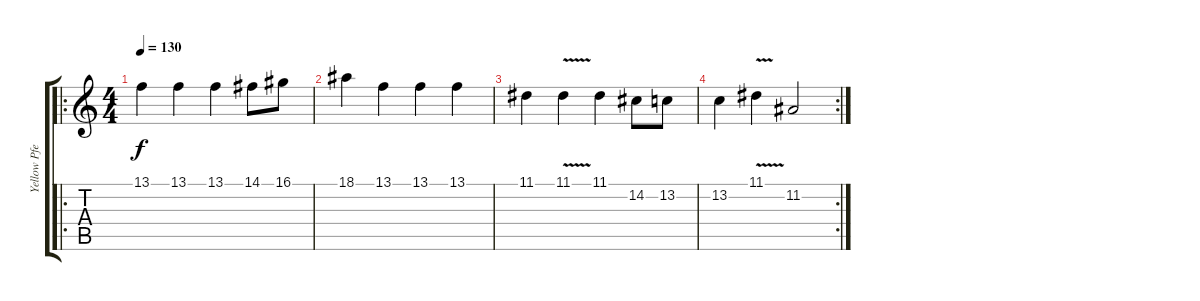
\track ("Yellow Pfeifer" "Yellow Pfe") {instrument bagpipe}
\staff {score tabs}
\tuning (E4 B3 G3 D3 A2 E2) {hide}
\ro
\ts (4 4)
\tempo 130
\clef g2
\ks c
13.1.4{dy f} 13.1.4 13.1.4 14.1.8 16.1.8 |
18.1.4 13.1.4 13.1.4 13.1.4 |
11.1.4 11.1{v}.4 11.1.4 14.2.8 13.2.8 |
\rc 2
13.2.4 11.1{v}.4 11.2.2
